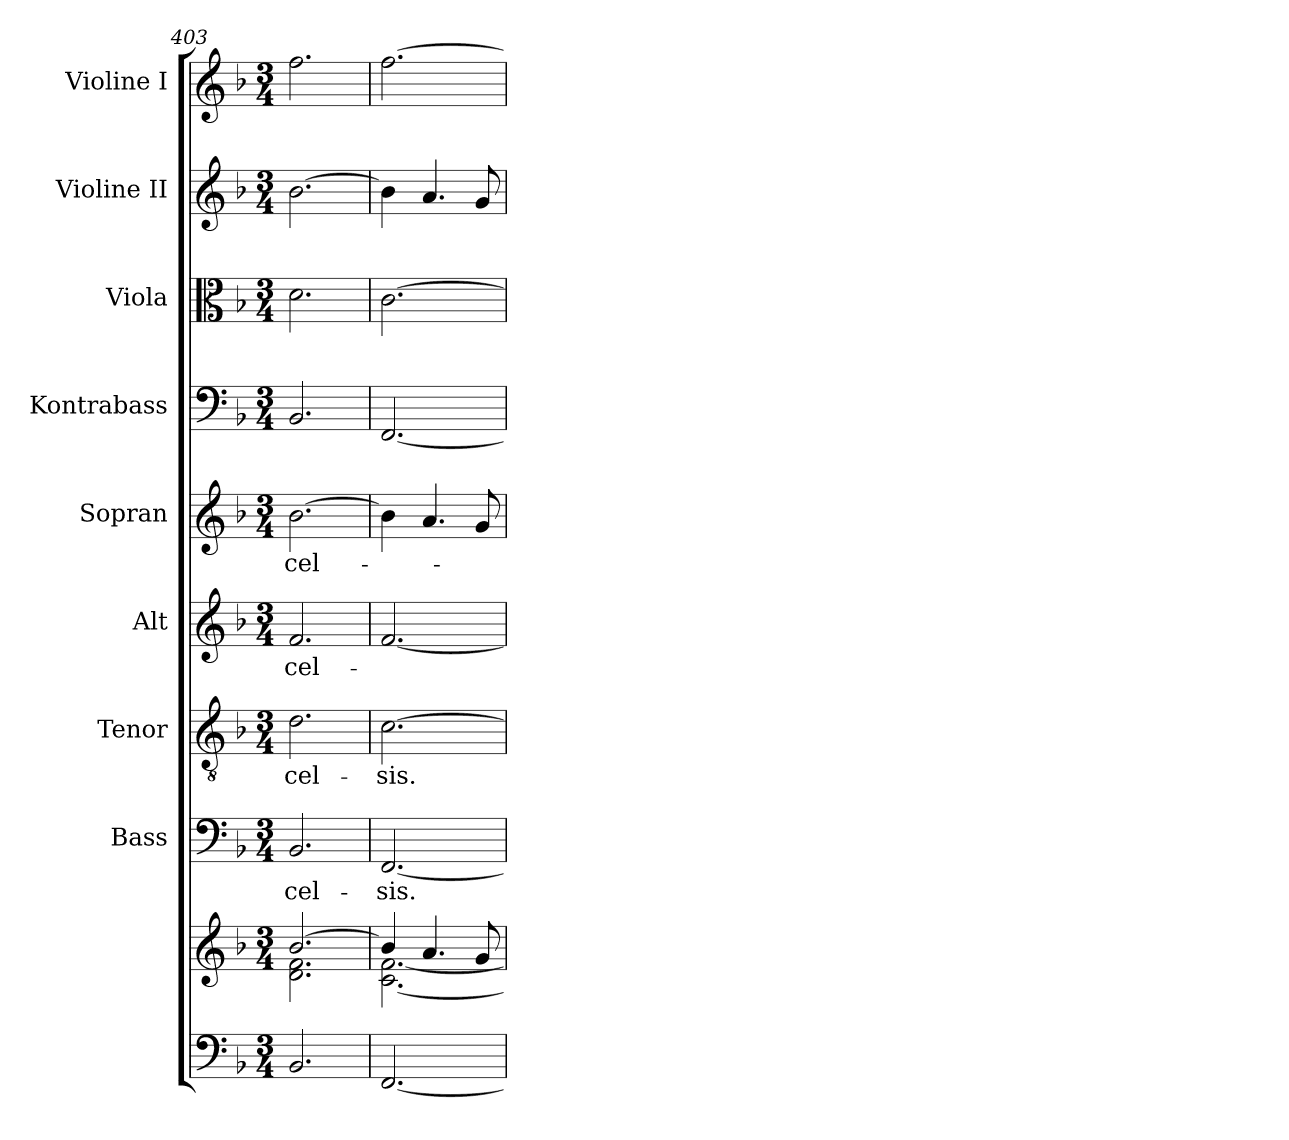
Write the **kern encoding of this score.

**kern	**kern	**kern	**text	**kern	**text	**kern	**text	**kern	**text	**kern	**kern	**kern	**kern
*part9	*part9	*part8	*part8	*part7	*part7	*part6	*part6	*part5	*part5	*part4	*part3	*part2	*part1
*staff10	*staff9	*staff8	*staff8	*staff7	*staff7	*staff6	*staff6	*staff5	*staff5	*staff4	*staff3	*staff2	*staff1
*	*	*I"Bass	*	*I"Tenor	*	*I"Alt	*	*I"Sopran	*	*I"Kontrabass	*I"Viola	*I"Violine II	*I"Violine I
*	*	*I'B.	*	*I'T.	*	*I'A.	*	*I'S.	*	*I'Kb.	*I'Vla.	*I'Vl. II	*I'Vl. I
*clefF4	*clefG2	*clefF4	*	*clefGv2	*	*clefG2	*	*clefG2	*	*clefF4	*clefC3	*clefG2	*clefG2
*	*	*	*	*	*	*	*	*	*	*ITrd7c12	*	*	*
*k[b-]	*k[b-]	*k[b-]	*	*k[b-]	*	*k[b-]	*	*k[b-]	*	*k[b-]	*k[b-]	*k[b-]	*k[b-]
*F:	*F:	*F:	*	*F:	*	*F:	*	*F:	*	*F:	*F:	*F:	*F:
*M3/4	*M3/4	*M3/4	*	*M3/4	*	*M3/4	*	*M3/4	*	*M3/4	*M3/4	*M3/4	*M3/4
=403	=403	=403	=403	=403	=403	=403	=403	=403	=403	=403	=403	=403	=403
*	*^	*	*	*	*	*	*	*	*	*	*	*	*
!	!	!	!	!LO:LY:b	!	!LO:LY:b	!	!LO:LY:b	!	!LO:LY:b	!	!	!	!
2.BB-/	[>2.b-/	2.d\ 2.f\	2.BB-/	-cel-	2.d\	-cel-	2.f/	-cel-	[2.b-\	-cel-	2.BBB-/	2.d\	[2.b-\	2.ff\
=404	=404	=404	=404	=404	=404	=404	=404	=404	=404	=404	=404	=404	=404	=404
!	!	!	!	!LO:LY:b	!	!LO:LY:b	!	!	!	!	!	!	!	!
[2.FF/	4b-/]	[<2.c\ [<2.f\	[2.FF/	-sis.	[2.c\	-sis.	[2.f/	.	4b-\]	.	[2.FFF/	[2.c\	4b-\]	[2.ff\
.	4.a/	.	.	.	.	.	.	.	4.a/	.	.	.	4.a/	.
.	8g/	.	.	.	.	.	.	.	8g/	.	.	.	8g/	.
*	*v	*v	*	*	*	*	*	*	*	*	*	*	*	*
=	=	=	=	=	=	=	=	=	=	=	=	=	=
*-	*-	*-	*-	*-	*-	*-	*-	*-	*-	*-	*-	*-	*-
